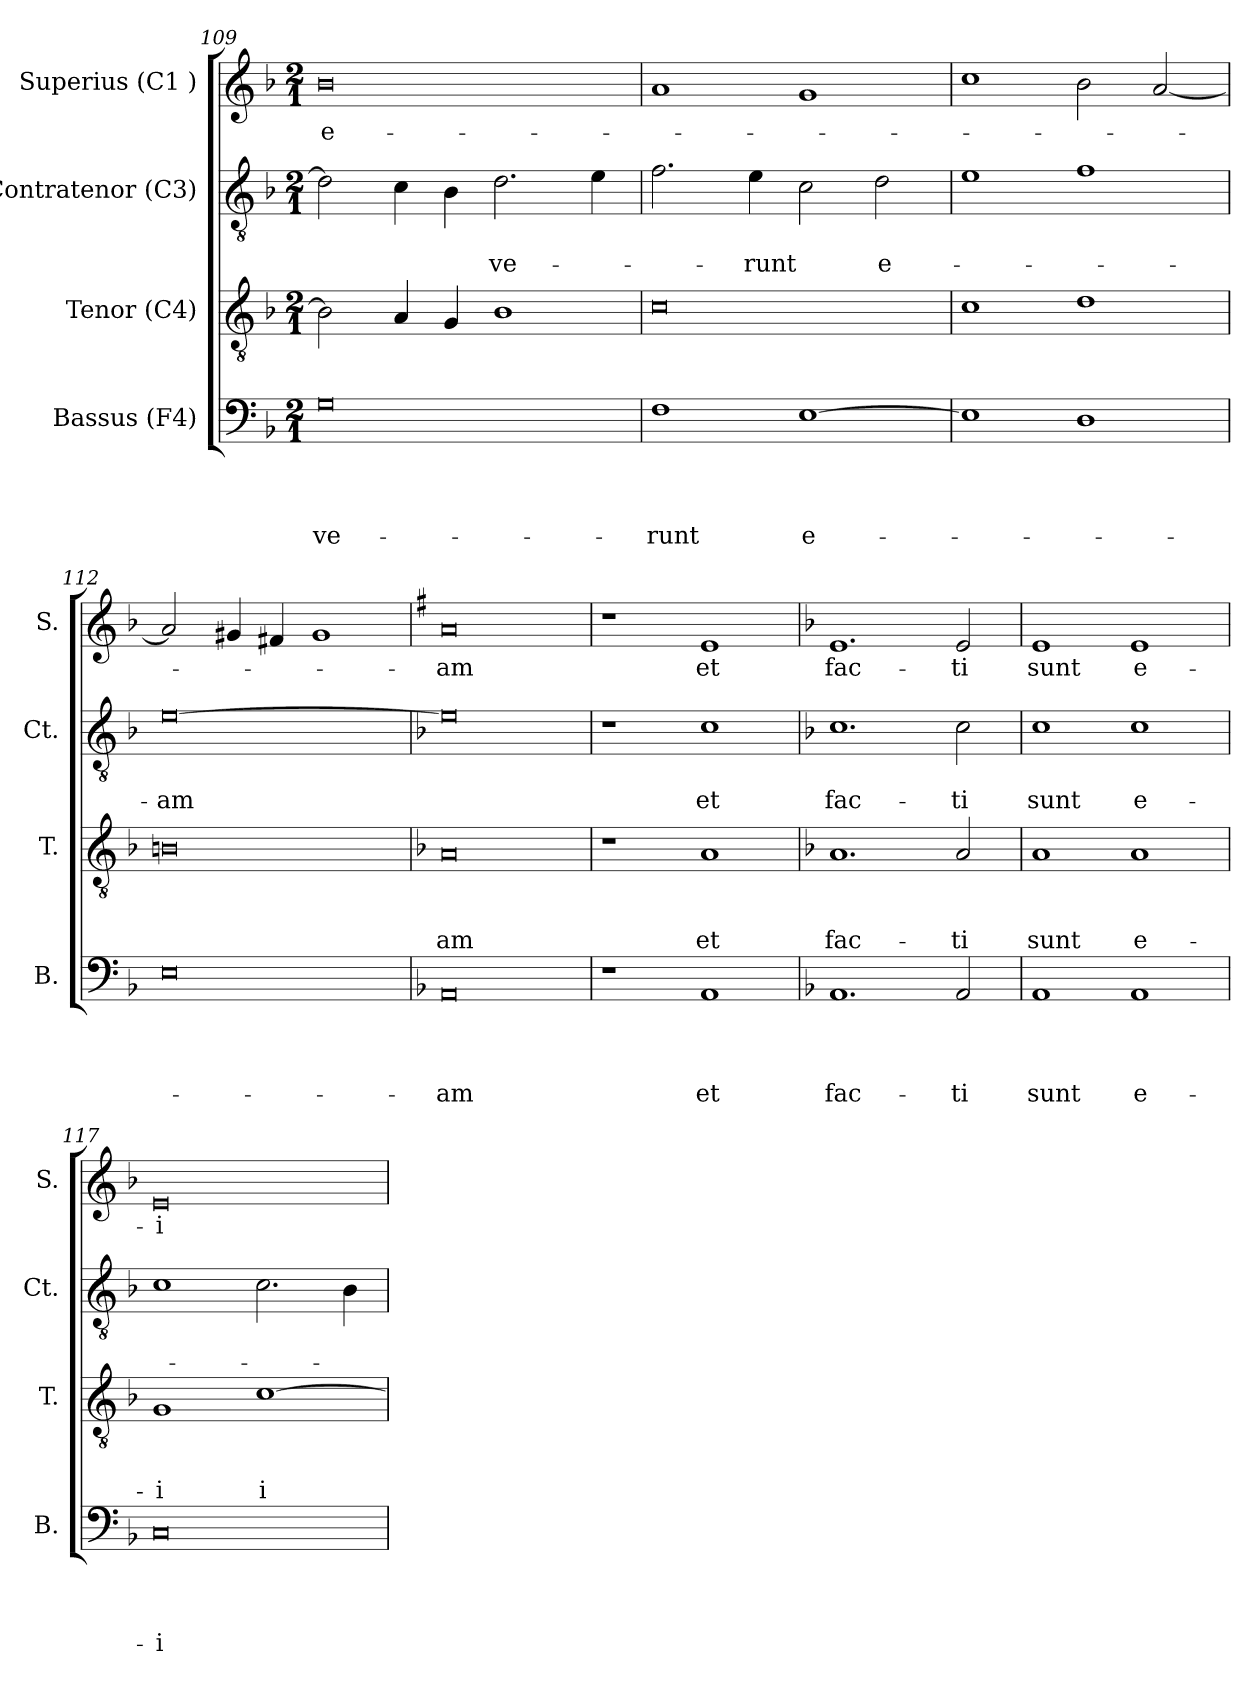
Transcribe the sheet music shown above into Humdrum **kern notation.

**kern	**text	**text	**text	**text	**kern	**text	**text	**text	**kern	**text	**text	**kern	**text
*part4	*part4	*part4	*part4	*part4	*part3	*part3	*part3	*part3	*part2	*part2	*part2	*part1	*part1
*staff4	*staff4	*staff4	*staff4	*staff4	*staff3	*staff3	*staff3	*staff3	*staff2	*staff2	*staff2	*staff1	*staff1
*I"Bassus (F4)	*	*	*	*	*I"Tenor (C4)	*	*	*	*I"Contratenor (C3)	*	*	*I"Superius (C1 )	*
*I'B.	*	*	*	*	*I'T.	*	*	*	*I'Ct.	*	*	*I'S.	*
!!LO:LB:g=z
*clefF4	*	*	*	*	*clefGv2	*	*	*	*clefGv2	*	*	*clefG2	*
*k[b-]	*	*	*	*	*k[b-]	*	*	*	*k[b-]	*	*	*k[b-]	*
*F:	*	*	*	*	*F:	*	*	*	*F:	*	*	*F:	*
*M2/1	*	*	*	*	*M2/1	*	*	*	*M2/1	*	*	*M2/1	*
=109	=109	=109	=109	=109	=109	=109	=109	=109	=109	=109	=109	=109	=109
!	!	!	!	!LO:LY:b:rj	!	!	!	!	!	!	!	!	!LO:LY:b:rj
0G	.	.	.	-ve-	2B-\]	.	.	.	2d\]	.	.	0b-	e-
.	.	.	.	.	4A/	.	.	.	4c\	.	.	.	.
.	.	.	.	.	4G/	.	.	.	4B-\	.	.	.	.
!	!	!	!	!	!	!	!	!	!	!	!LO:LY:b	!	!
.	.	.	.	.	1B-	.	.	.	2.d\	.	ve-	.	.
.	.	.	.	.	.	.	.	.	4e\	.	.	.	.
=110	=110	=110	=110	=110	=110	=110	=110	=110	=110	=110	=110	=110	=110
!	!	!	!	!LO:LY:b	!	!	!	!	!	!	!	!	!
1F	.	.	.	-runt	0c	.	.	.	2.f\	.	.	1a	.
!	!	!	!	!	!	!	!	!	!	!	!LO:LY:b	!	!
.	.	.	.	.	.	.	.	.	4e\	.	-runt	.	.
!	!	!	!	!LO:LY:b:rj	!	!	!	!	!	!	!	!	!
[>1E	.	.	.	e-	.	.	.	.	2c\	.	.	1g	.
!	!	!	!	!	!	!	!	!	!	!	!LO:LY:b:rj	!	!
.	.	.	.	.	.	.	.	.	2d\	.	e-	.	.
=111	=111	=111	=111	=111	=111	=111	=111	=111	=111	=111	=111	=111	=111
1E]	.	.	.	.	1c	.	.	.	1e	.	.	1cc	.
1D	.	.	.	.	1d	.	.	.	1f	.	.	2b-\	.
.	.	.	.	.	.	.	.	.	.	.	.	[<2a/	.
=112	=112	=112	=112	=112	=112	=112	=112	=112	=112	=112	=112	=112	=112
!	!	!	!	!	!	!	!	!	!	!	!LO:LY:b	!	!
0E	.	.	.	.	0Bn	.	.	.	[>0e	.	-am	2a/]	.
.	.	.	.	.	.	.	.	.	.	.	.	4g#/	.
.	.	.	.	.	.	.	.	.	.	.	.	4f#/	.
.	.	.	.	.	.	.	.	.	.	.	.	1g#	.
=113	=113	=113	=113	=113	=113	=113	=113	=113	=113	=113	=113	=113	=113
*	*	*	*	*	*	*	*	*	*	*	*	*k[f#]	*
*	*	*	*	*	*	*	*	*	*	*	*	*G:	*
!	!	!	!	!LO:LY:b:rj	!	!	!	!LO:LY:b:rj	!	!	!	!	!LO:LY:b:rj
0AA	.	.	.	-am	0A	.	.	-am	0e]	.	.	0a	-am
=114	=114	=114	=114	=114	=114	=114	=114	=114	=114	=114	=114	=114	=114
1r	.	.	.	.	1r	.	.	.	1r	.	.	1r	.
!	!	!	!	!LO:LY:b	!	!	!	!LO:LY:b	!	!	!LO:LY:b	!	!LO:LY:b
1AA	.	.	.	et	1A	.	.	et	1c	.	et	1e	et
!!LO:PB:g=z
=115	=115	=115	=115	=115	=115	=115	=115	=115	=115	=115	=115	=115	=115
*	*	*	*	*	*	*	*	*	*	*	*	*k[b-]	*
*	*	*	*	*	*	*	*	*	*	*	*	*F:	*
!	!	!	!	!LO:LY:b	!	!	!	!LO:LY:b	!	!	!LO:LY:b	!	!LO:LY:b
1.AA	.	.	.	fac-	1.A	.	.	fac-	1.c	.	fac-	1.e	fac-
!	!	!	!	!LO:LY:b	!	!	!	!LO:LY:b	!	!	!LO:LY:b	!	!LO:LY:b
2AA/	.	.	.	-ti	2A/	.	.	-ti	2c\	.	-ti	2e/	-ti
=116	=116	=116	=116	=116	=116	=116	=116	=116	=116	=116	=116	=116	=116
!	!	!	!	!LO:LY:b	!	!	!	!LO:LY:b	!	!	!LO:LY:b	!	!LO:LY:b
1AA	.	.	.	sunt	1A	.	.	sunt	1c	.	sunt	1e	sunt
!	!	!	!	!LO:LY:b:rj	!	!	!	!LO:LY:b:rj	!	!	!LO:LY:b:rj	!	!LO:LY:b:rj
1AA	.	.	.	e-	1A	.	.	e-	1c	.	e-	1e	e-
=117	=117	=117	=117	=117	=117	=117	=117	=117	=117	=117	=117	=117	=117
!	!	!	!	!LO:LY:b:rj	!	!	!	!LO:LY:b:rj	!	!	!	!	!LO:LY:b:rj
0C	.	.	.	-i	1G	.	.	-i	1c	.	.	0e	-i
!	!	!	!	!	!	!	!	!LO:LY:b:rj	!	!	!	!	!
.	.	.	.	.	[>1c	.	.	i-	2.c\	.	.	.	.
.	.	.	.	.	.	.	.	.	4B-\	.	.	.	.
=	=	=	=	=	=	=	=	=	=	=	=	=	=
*-	*-	*-	*-	*-	*-	*-	*-	*-	*-	*-	*-	*-	*-
